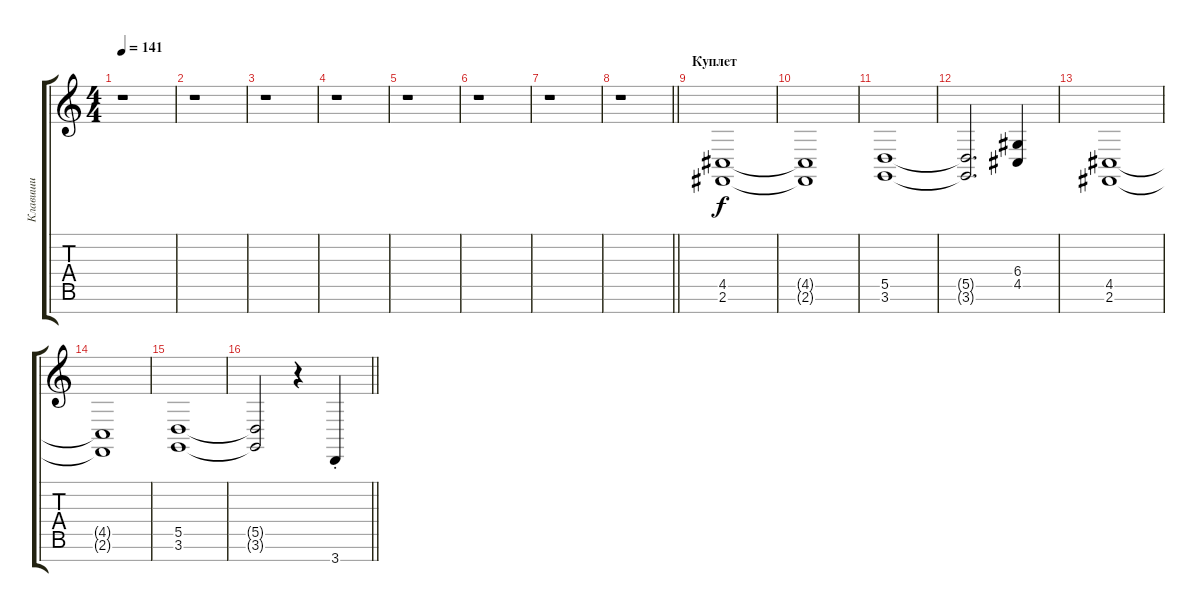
\track ("Клавиши" "Клавиши") {instrument acousticgrandpiano}
\staff {score tabs}
\tuning (E4 B3 G3 D3 A2 E2 B1) {hide}
\ts (4 4)
\section ("" "")
\tempo 141
\clef g2
\ks c
r.1{dy f} |
r.1 |
r.1 |
r.1 |
r.1 |
r.1 |
r.1 |
\barLineRight lightlight
r.1 |
\section ("" "Куплет")
(4.5 2.6).1{instrument pad3polysynth} |
(4.5{t} 2.6{t}).1 |
(5.5 3.6).1 |
(5.5{t} 3.6{t}).2{d} (6.4 4.5).4 |
(4.5 2.6).1 |
(4.5{t} 2.6{t}).1 |
(5.5 3.6).1 |
\barLineRight lightlight
(5.5{t} 3.6{t}).2 r.4 3.7{st}.4{instrument gunshot}
